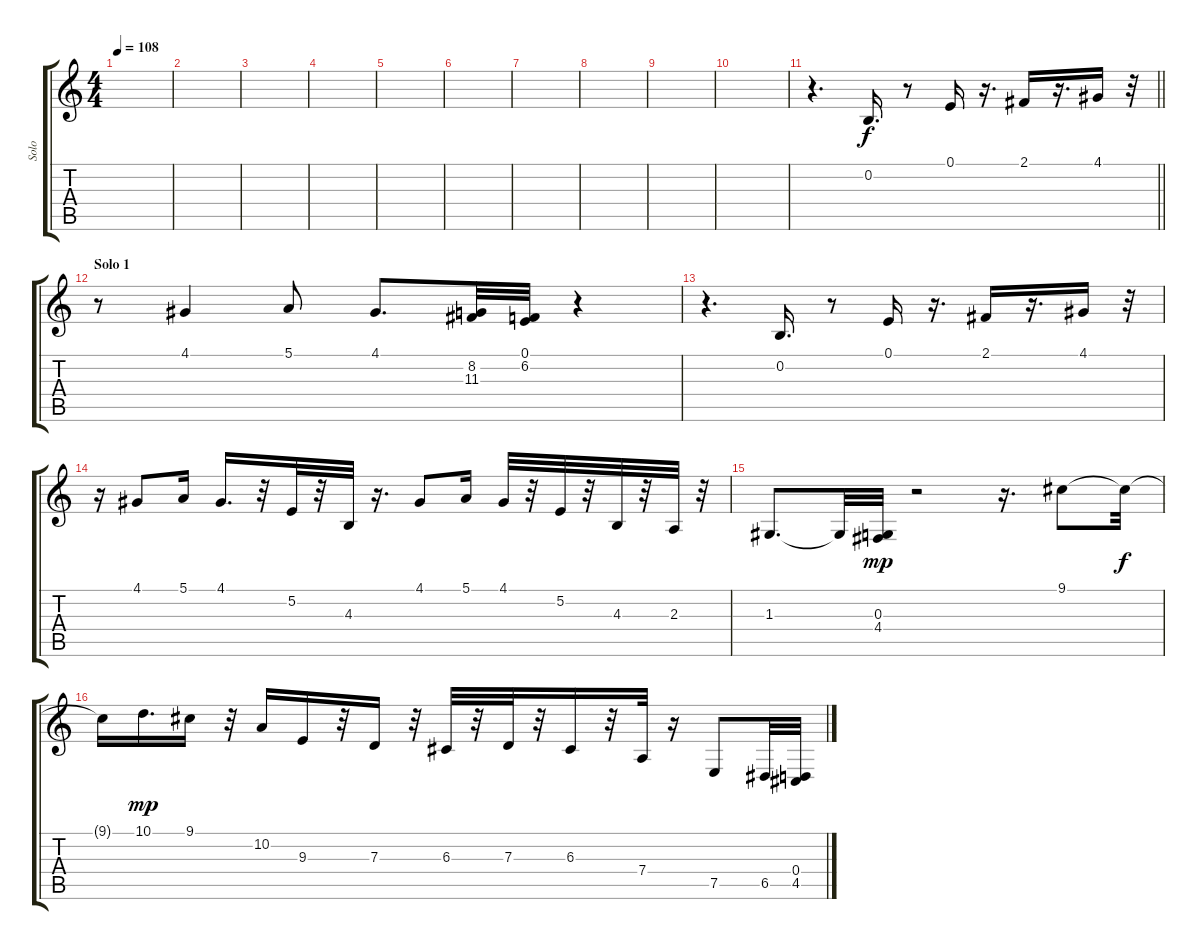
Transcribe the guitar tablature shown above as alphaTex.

\track ("Solo" "Solo") {instrument lead8bassandlead}
\staff {score tabs}
\tuning (E4 B3 G3 D3 A2 E2) {hide}
\ts (4 4)
\tempo 108
\clef g2
\ks c
|
|
|
|
|
|
|
|
|
|
\barLineRight lightlight
r.4{d} 0.2.16{d} r.8 0.1.16 r.16{d} 2.1.16 r.16{d} 4.1.16 r.32 |
\section ("" "Solo 1")
r.8 4.1.4 5.1.8 4.1.8{d} (8.2 11.3).32 (0.1 6.2).32 r.4 |
r.4{d} 0.2.16{d} r.8 0.1.16 r.16{d} 2.1.16 r.16{d} 4.1.16 r.32 |
r.16 4.1.8 5.1.16 4.1.16{d} r.32 5.2.32 r.32 4.3.32 r.16{d} 4.1.8 5.1.16 4.1.32 r.32 5.2.32 r.32 4.3.32 r.32 2.3.32 r.32 |
1.3.8{d} 1.3{t}.32{dy f} (0.3 4.4).32{dy mp} r.2 r.16{d} 9.1.8 9.1{t}.32{dy f} |
9.1{t}.16 10.1.16{d dy mp} 9.1.16 r.32 10.2.16 9.3.16 r.32 7.3.16 r.32 6.3.32 r.32 7.3.32 r.32 6.3.16 r.32 7.4.32 r.16 7.5.8 6.5.32 (0.4 4.5).32
